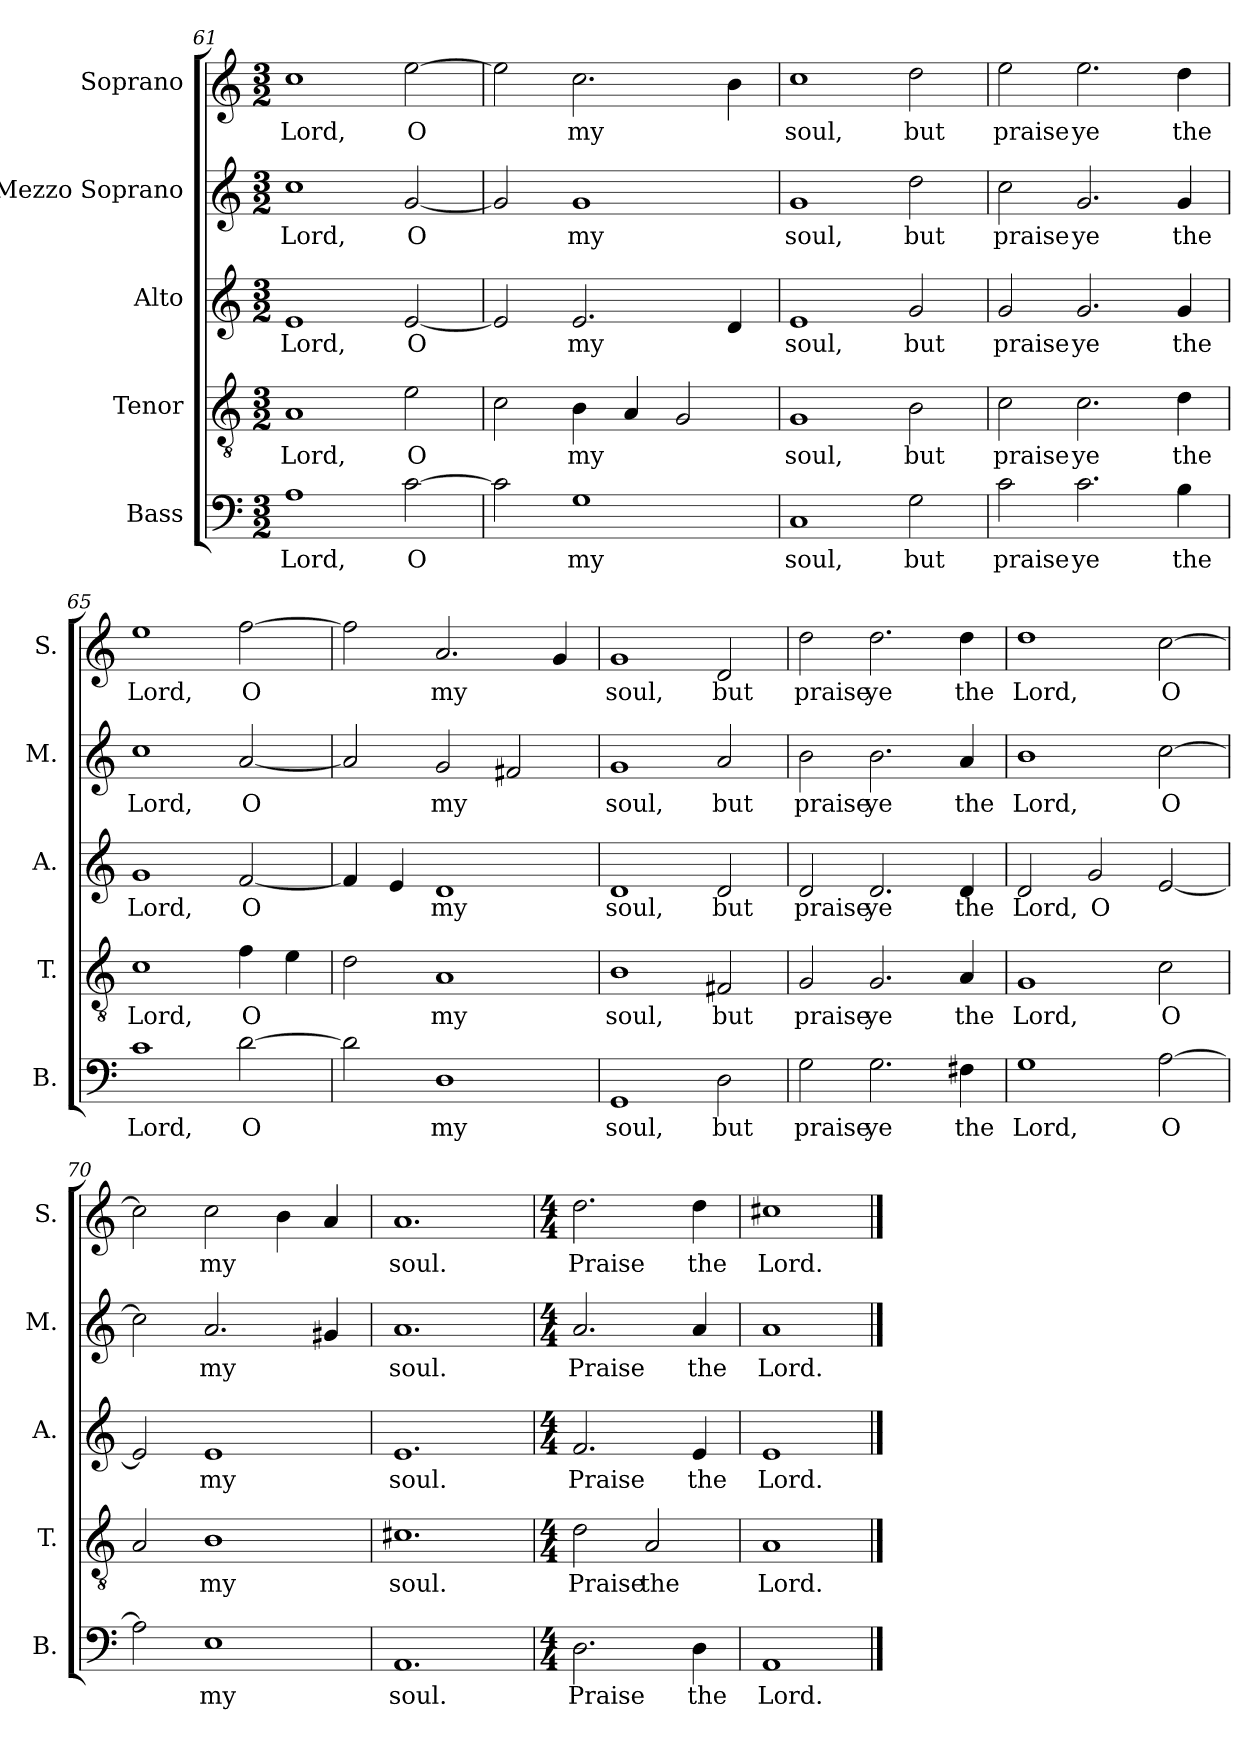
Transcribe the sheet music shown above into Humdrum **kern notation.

**kern	**text	**kern	**text	**kern	**text	**kern	**text	**kern	**text
*part5	*part5	*part4	*part4	*part3	*part3	*part2	*part2	*part1	*part1
*staff5	*staff5	*staff4	*staff4	*staff3	*staff3	*staff2	*staff2	*staff1	*staff1
*I"Bass	*	*I"Tenor	*	*I"Alto	*	*I"Mezzo Soprano	*	*I"Soprano	*
*I'B.	*	*I'T.	*	*I'A.	*	*I'M.	*	*I'S.	*
!!LO:PB:g=z
*clefF4	*	*clefGv2	*	*clefG2	*	*clefG2	*	*clefG2	*
*k[]	*	*k[]	*	*k[]	*	*k[]	*	*k[]	*
*C:	*	*C:	*	*C:	*	*C:	*	*C:	*
*M3/2	*	*M3/2	*	*M3/2	*	*M3/2	*	*M3/2	*
=61	=61	=61	=61	=61	=61	=61	=61	=61	=61
1A	Lord,	1A	Lord,	1e	Lord,	1cc	Lord,	1cc	Lord,
[2c\	O	2e\	O	[2e/	O	[2g/	O	[2ee\	O
=62	=62	=62	=62	=62	=62	=62	=62	=62	=62
2c\]	.	2c\	.	2e/]	.	2g/]	.	2ee\]	.
1G	my	4B\	my	2.e/	my	1g	my	2.cc\	my
.	.	4A/	.	.	.	.	.	.	.
.	.	2G/	.	.	.	.	.	.	.
.	.	.	.	4d/	.	.	.	4b\	.
=63	=63	=63	=63	=63	=63	=63	=63	=63	=63
1C	soul,	1G	soul,	1e	soul,	1g	soul,	1cc	soul,
2G\	but	2B\	but	2g/	but	2dd\	but	2dd\	but
=64	=64	=64	=64	=64	=64	=64	=64	=64	=64
2c\	praise	2c\	praise	2g/	praise	2cc\	praise	2ee\	praise
2.c\	ye	2.c\	ye	2.g/	ye	2.g/	ye	2.ee\	ye
4B\	the	4d\	the	4g/	the	4g/	the	4dd\	the
!!LO:PB:g=z
=65	=65	=65	=65	=65	=65	=65	=65	=65	=65
1c	Lord,	1c	Lord,	1g	Lord,	1cc	Lord,	1ee	Lord,
[2d\	O	4f\	O	[2f/	O	[2a/	O	[2ff\	O
.	.	4e\	.	.	.	.	.	.	.
=66	=66	=66	=66	=66	=66	=66	=66	=66	=66
2d\]	.	2d\	.	4f/]	.	2a/]	.	2ff\]	.
.	.	.	.	4e/	.	.	.	.	.
1D	my	1A	my	1d	my	2g/	my	2.a/	my
.	.	.	.	.	.	2f#X/	.	.	.
.	.	.	.	.	.	.	.	4g/	.
=67	=67	=67	=67	=67	=67	=67	=67	=67	=67
1GG	soul,	1B	soul,	1d	soul,	1g	soul,	1g	soul,
2D\	but	2F#X/	but	2d/	but	2a/	but	2d/	but
!!LO:PB:g=z
=68	=68	=68	=68	=68	=68	=68	=68	=68	=68
2G\	praise	2G/	praise	2d/	praise	2b\	praise	2dd\	praise
2.G\	ye	2.G/	ye	2.d/	ye	2.b\	ye	2.dd\	ye
4F#X\	the	4A/	the	4d/	the	4a/	the	4dd\	the
=69	=69	=69	=69	=69	=69	=69	=69	=69	=69
1G	Lord,	1G	Lord,	2d/	Lord,	1b	Lord,	1dd	Lord,
.	.	.	.	2g/	O	.	.	.	.
[2A\	O	2c\	O	[2e/	.	[2cc\	O	[2cc\	O
=70	=70	=70	=70	=70	=70	=70	=70	=70	=70
2A\]	.	2A/	.	2e/]	.	2cc\]	.	2cc\]	.
1E	my	1B	my	1e	my	2.a/	my	2cc\	my
.	.	.	.	.	.	.	.	4b\	.
.	.	.	.	.	.	4g#X/	.	4a/	.
=71	=71	=71	=71	=71	=71	=71	=71	=71	=71
1.AA	soul.	1.c#X	soul.	1.e	soul.	1.a	soul.	1.a	soul.
=72	=72	=72	=72	=72	=72	=72	=72	=72	=72
*M4/4	*	*M4/4	*	*M4/4	*	*M4/4	*	*M4/4	*
*	*	*	*	*	*	*	*	*MM70	*
2.D\	Praise	2d\	Praise	2.f/	Praise	2.a/	Praise	2.dd\	Praise
.	.	2A/	the	.	.	.	.	.	.
4D\	the	.	.	4e/	the	4a/	the	4dd\	the
!!LO:PB:g=z
=73	=73	=73	=73	=73	=73	=73	=73	=73	=73
1AA	Lord.	1A	Lord.	1e	Lord.	1a	Lord.	1cc#X	Lord.
==	==	==	==	==	==	==	==	==	==
*-	*-	*-	*-	*-	*-	*-	*-	*-	*-
